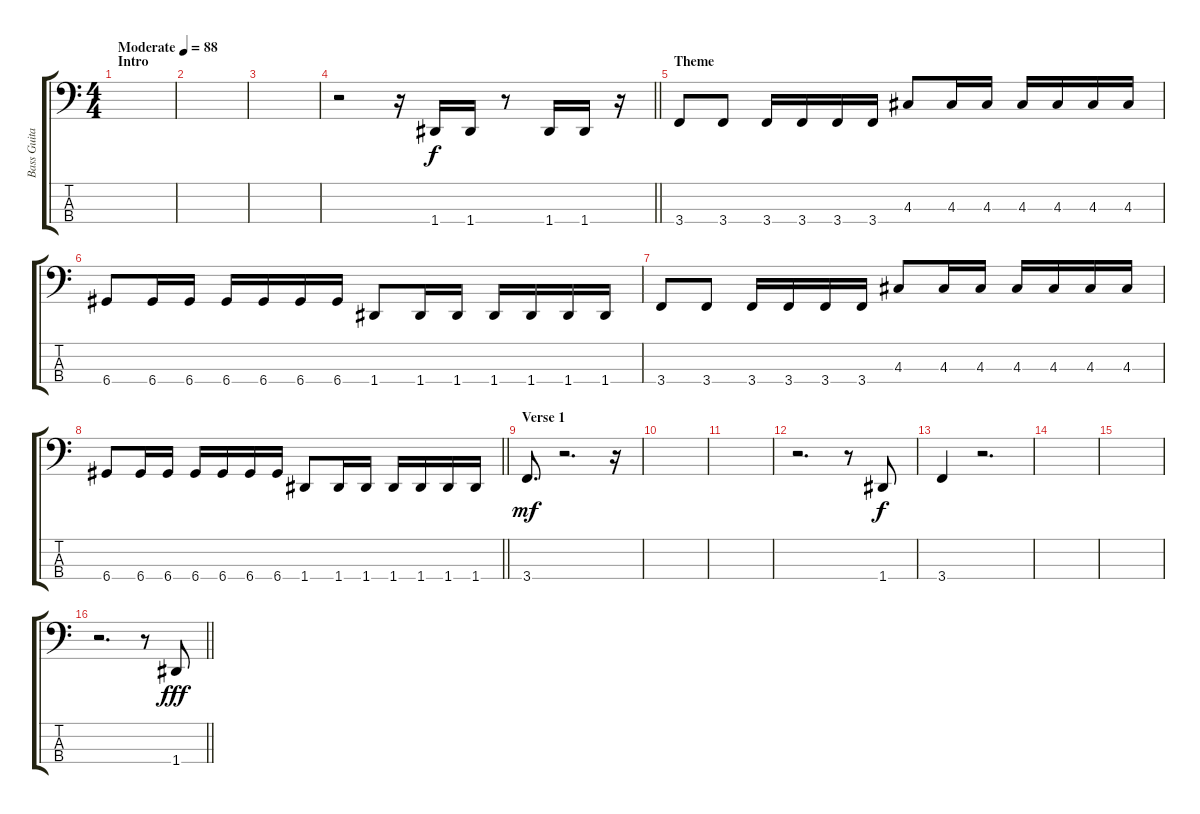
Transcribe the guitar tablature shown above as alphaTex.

\track ("Bass Guitar" "Bass Guita") {instrument electricbasspick}
\staff {score tabs}
\tuning (G2 D2 A1 D1) {hide}
\ts (4 4)
\section ("" "Intro")
\tempo (88 "Moderate")
\clef f4
\ks c
|
|
|
\barLineRight lightlight
r.2 r.16 1.4.16 1.4.16 r.8 1.4.16 1.4.16 r.16 |
\section ("" "Theme")
3.4.8{dy f} 3.4.8 3.4.16 3.4.16 3.4.16 3.4.16 4.3.8 4.3.16 4.3.16 4.3.16 4.3.16 4.3.16 4.3.16 |
6.4.8 6.4.16 6.4.16 6.4.16 6.4.16 6.4.16 6.4.16 1.4.8 1.4.16 1.4.16 1.4.16 1.4.16 1.4.16 1.4.16 |
3.4.8 3.4.8 3.4.16 3.4.16 3.4.16 3.4.16 4.3.8 4.3.16 4.3.16 4.3.16 4.3.16 4.3.16 4.3.16 |
\barLineRight lightlight
6.4.8 6.4.16 6.4.16 6.4.16 6.4.16 6.4.16 6.4.16 1.4.8 1.4.16 1.4.16 1.4.16 1.4.16 1.4.16 1.4.16 |
\section ("" "Verse 1")
3.4.8{d dy mf} r.2{d} r.16 |
|
|
r.2{d} r.8 1.4.8{dy f} |
3.4.4 r.2{d} |
|
|
\barLineRight lightlight
r.2{d} r.8 1.4{sl}.8{dy fff}
